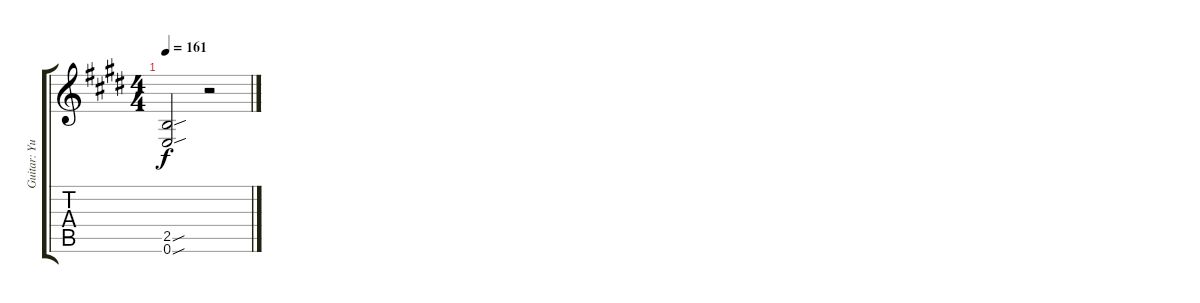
\track ("Guitar: Yui Hirasawa" "Guitar: Yu") {instrument distortionguitar}
\staff {score tabs}
\tuning (E4 B3 G3 D3 A2 E2) {hide}
\ts (4 4)
\tempo 161
\clef g2
\ks e
(2.5{sou t} 0.6{sou t}).2{dy f} r.2
